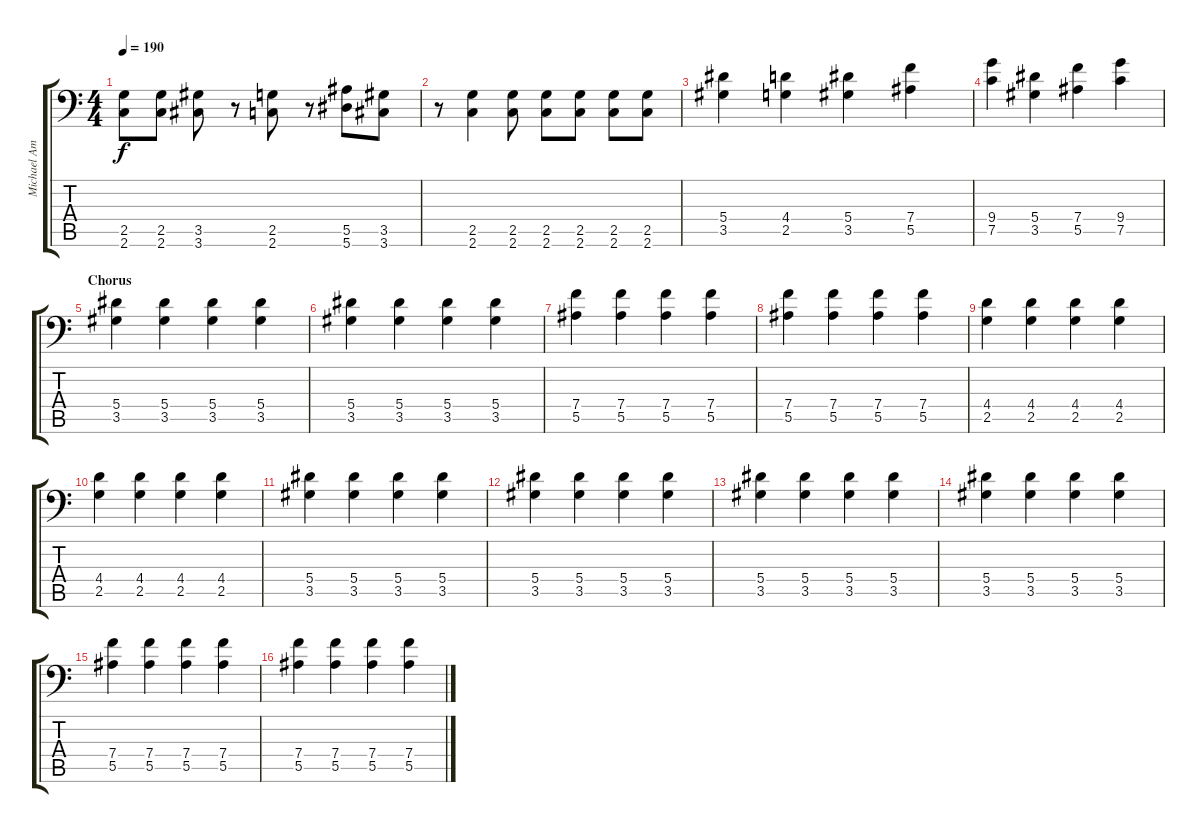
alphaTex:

\track ("Michael Amott" "Michael Am") {instrument distortionguitar}
\staff {score tabs}
\tuning (C4 G3 Eb3 Bb2 F2 Bb1) {hide}
\ts (4 4)
\tempo 190
\clef f4
\ks c
(2.5 2.6).8{dy f} (2.5 2.6).8 (3.5 3.6).8 r.8 (2.5 2.6).8 r.8 (5.5 5.6).8 (3.5 3.6).8 |
r.8 (2.5 2.6).4 (2.5 2.6).8 (2.5 2.6).8 (2.5 2.6).8 (2.5 2.6).8 (2.5 2.6).8 |
(5.4 3.5).4 (4.4 2.5).4 (5.4 3.5).4 (7.4 5.5).4 |
(9.4 7.5).4 (5.4 3.5).4 (7.4 5.5).4 (9.4 7.5).4 |
\section ("" "Chorus")
(5.4 3.5).4 (5.4 3.5).4 (5.4 3.5).4 (5.4 3.5).4 |
(5.4 3.5).4 (5.4 3.5).4 (5.4 3.5).4 (5.4 3.5).4 |
(7.4 5.5).4 (7.4 5.5).4 (7.4 5.5).4 (7.4 5.5).4 |
(7.4 5.5).4 (7.4 5.5).4 (7.4 5.5).4 (7.4 5.5).4 |
(4.4 2.5).4 (4.4 2.5).4 (4.4 2.5).4 (4.4 2.5).4 |
(4.4 2.5).4 (4.4 2.5).4 (4.4 2.5).4 (4.4 2.5).4 |
(5.4 3.5).4 (5.4 3.5).4 (5.4 3.5).4 (5.4 3.5).4 |
(5.4 3.5).4 (5.4 3.5).4 (5.4 3.5).4 (5.4 3.5).4 |
(5.4 3.5).4 (5.4 3.5).4 (5.4 3.5).4 (5.4 3.5).4 |
(5.4 3.5).4 (5.4 3.5).4 (5.4 3.5).4 (5.4 3.5).4 |
(7.4 5.5).4 (7.4 5.5).4 (7.4 5.5).4 (7.4 5.5).4 |
(7.4 5.5).4 (7.4 5.5).4 (7.4 5.5).4 (7.4 5.5).4
